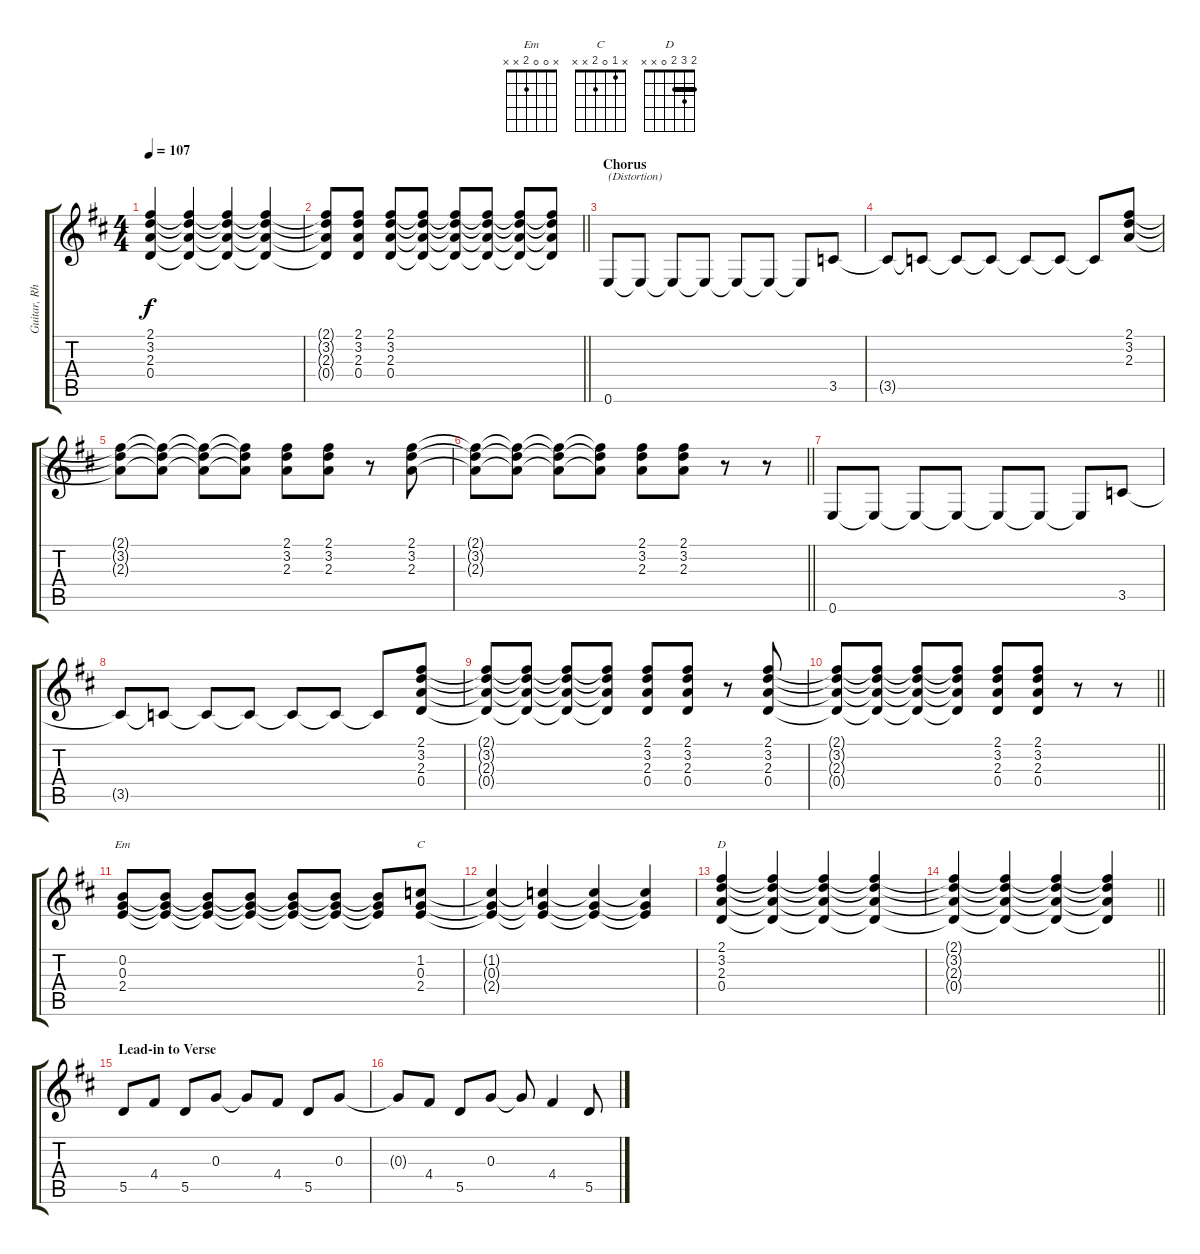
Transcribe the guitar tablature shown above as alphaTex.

\track ("Guitar, Rhythm" "Guitar, Rh") {instrument electricguitarclean}
\staff {score tabs}
\tuning (E4 B3 G3 D3 A2 E2) {hide}
\chord ("Em" x 0 0 2 x x)
\chord ("C" x 1 0 2 x x)
\chord ("D" 2 3 2 0 x x) {barre 2}
\ts (4 4)
\tempo 107
\clef g2
\ks d
(2.1 3.2 2.3 0.4).4{dy f} (2.1{t} 3.2{t} 2.3{t} 0.4{t}).4 (2.1{t} 3.2{t} 2.3{t} 0.4{t}).4 (2.1{t} 3.2{t} 2.3{t} 0.4{t}).4 |
\barLineRight lightlight
(2.1{t} 3.2{t} 2.3{t} 0.4{t}).8 (2.1 3.2 2.3 0.4).8 (2.1 3.2 2.3 0.4).8 (2.1{t} 3.2{t} 2.3{t} 0.4{t}).8 (2.1{t} 3.2{t} 2.3{t} 0.4{t}).8 (2.1{t} 3.2{t} 2.3{t} 0.4{t}).8 (2.1{t} 3.2{t} 2.3{t} 0.4{t}).8 (2.1{t} 3.2{t} 2.3{t} 0.4{t}).8 |
\section ("" "Chorus")
0.6.8{txt "(Distortion)" instrument distortionguitar} 0.6{t}.8 0.6{t}.8 0.6{t}.8 0.6{t}.8 0.6{t}.8 0.6{t}.8 3.5.8 |
3.5{t}.8 3.5{t}.8 3.5{t}.8 3.5{t}.8 3.5{t}.8 3.5{t}.8 3.5{t}.8 (2.1 3.2 2.3).8 |
(2.1{t} 3.2{t} 2.3{t}).8 (2.1{t} 3.2{t} 2.3{t}).8 (2.1{t} 3.2{t} 2.3{t}).8 (2.1{t} 3.2{t} 2.3{t}).8 (2.1 3.2 2.3).8 (2.1 3.2 2.3).8 r.8 (2.1 3.2 2.3).8 |
\barLineRight lightlight
(2.1{t} 3.2{t} 2.3{t}).8 (2.1{t} 3.2{t} 2.3{t}).8 (2.1{t} 3.2{t} 2.3{t}).8 (2.1{t} 3.2{t} 2.3{t}).8 (2.1 3.2 2.3).8 (2.1 3.2 2.3).8 r.8 r.8 |
0.6.8 0.6{t}.8 0.6{t}.8 0.6{t}.8 0.6{t}.8 0.6{t}.8 0.6{t}.8 3.5.8 |
3.5{t}.8 3.5{t}.8 3.5{t}.8 3.5{t}.8 3.5{t}.8 3.5{t}.8 3.5{t}.8 (2.1 3.2 2.3 0.4).8 |
(2.1{t} 3.2{t} 2.3{t} 0.4{t}).8 (2.1{t} 3.2{t} 2.3{t} 0.4{t}).8 (2.1{t} 3.2{t} 2.3{t} 0.4{t}).8 (2.1{t} 3.2{t} 2.3{t} 0.4{t}).8 (2.1 3.2 2.3 0.4).8 (2.1 3.2 2.3 0.4).8 r.8 (2.1 3.2 2.3 0.4).8 |
\barLineRight lightlight
(2.1{t} 3.2{t} 2.3{t} 0.4{t}).8 (2.1{t} 3.2{t} 2.3{t} 0.4{t}).8 (2.1{t} 3.2{t} 2.3{t} 0.4{t}).8 (2.1{t} 3.2{t} 2.3{t} 0.4{t}).8 (2.1 3.2 2.3 0.4).8 (2.1 3.2 2.3 0.4).8 r.8 r.8 |
(0.2 0.3 2.4).8{ch "Em"} (0.2{t} 0.3{t} 2.4{t}).8 (0.2{t} 0.3{t} 2.4{t}).8 (0.2{t} 0.3{t} 2.4{t}).8 (0.2{t} 0.3{t} 2.4{t}).8 (0.2{t} 0.3{t} 2.4{t}).8 (0.2{t} 0.3{t} 2.4{t}).8 (1.2 0.3 2.4).8{ch "C"} |
(1.2{t} 0.3{t} 2.4{t}).4 (1.2{t} 0.3{t} 2.4{t}).4 (1.2{t} 0.3{t} 2.4{t}).4 (1.2{t} 0.3{t} 2.4{t}).4 |
(2.1 3.2 2.3 0.4).4{ch "D"} (2.1{t} 3.2{t} 2.3{t} 0.4{t}).4 (2.1{t} 3.2{t} 2.3{t} 0.4{t}).4 (2.1{t} 3.2{t} 2.3{t} 0.4{t}).4 |
\barLineRight lightlight
(2.1{t} 3.2{t} 2.3{t} 0.4{t}).4 (2.1{t} 3.2{t} 2.3{t} 0.4{t}).4 (2.1{t} 3.2{t} 2.3{t} 0.4{t}).4 (2.1{t} 3.2{t} 2.3{t} 0.4{t}).4 |
\section ("" "Lead-in to Verse")
5.5.8{instrument electricguitarclean} 4.4.8 5.5.8 0.3.8 0.3{t}.8 4.4.8 5.5.8 0.3.8 |
0.3{t}.8 4.4.8 5.5.8 0.3.8 0.3{t}.8 4.4.4 5.5.8
